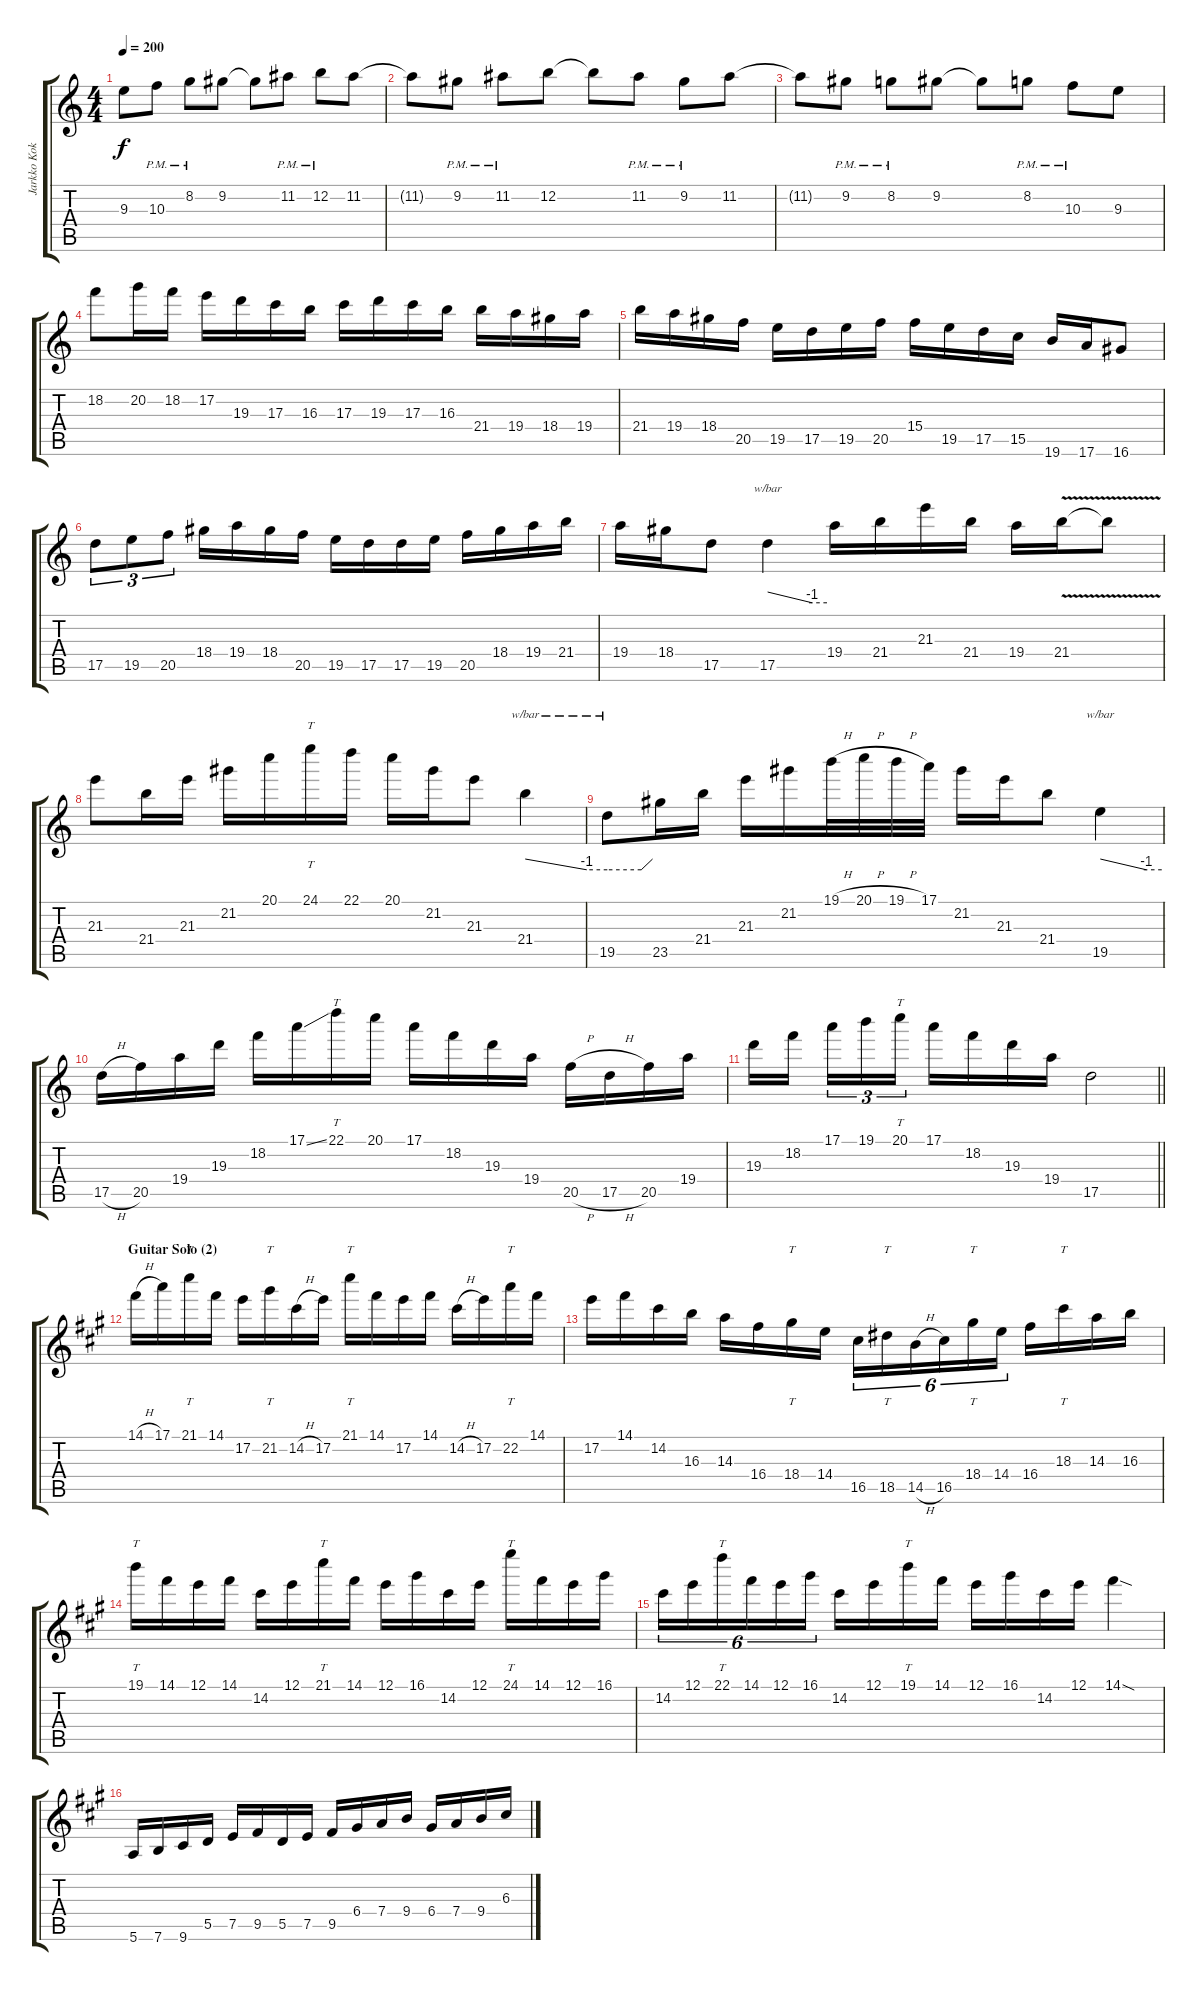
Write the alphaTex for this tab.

\track ("Jarkko Kokko (lead guitar)" "Jarkko Kok") {instrument distortionguitar}
\staff {score tabs}
\tuning (E4 B3 G3 D3 A2 E2) {hide}
\ts (4 4)
\tempo 200
\clef g2
\ks aminor
9.3{t}.8{dy f} 10.3{pm}.8 8.2{pm}.8 9.2.8 9.2{t}.8 11.2{pm}.8 12.2{pm}.8 11.2.8 |
11.2{t}.8 9.2{pm}.8 11.2{pm}.8 12.2.8 12.2{t}.8 11.2{pm}.8 9.2{pm}.8 11.2.8 |
11.2{t}.8 9.2{pm}.8 8.2{pm}.8 9.2.8 9.2{t}.8 8.2{pm}.8 10.3{pm}.8 9.3.8 |
18.2.8 20.2.16 18.2.16 17.2.16 19.3.16 17.3.16 16.3.16 17.3.16 19.3.16 17.3.16 16.3.16 21.4.16 19.4.16 18.4.16 19.4.16 |
21.4.16 19.4.16 18.4.16 20.5.16 19.5.16 17.5.16 19.5.16 20.5.16 15.4.16 19.5.16 17.5.16 15.5.16 19.6.16 17.6.16 16.6.8 |
17.5.8{tu (3 2)} 19.5.8{tu (3 2)} 20.5.8{tu (3 2)} 18.4.16 19.4.16 18.4.16 20.5.16 19.5.16 17.5.16 17.5.16 19.5.16 20.5.16 18.4.16 19.4.16 21.4.16 |
19.4.16 18.4.16 17.5.8 17.5.4{tbe (custom default 0 0 45 -4 60 -4)} 19.4.16 21.4.16 21.3.16 21.4.16 19.4.16 21.4{v}.16 21.4{t}.8 |
21.3.8 21.4.16 21.3.16 21.2.16 20.1.16 24.1.16{tt} 22.1.16 20.1.16 21.2.16 21.3.8 21.4.4{tbe (custom default 0 0 45 -4 60 -4)} |
19.5.8{tbe (custom default 0 -4 45 -4 60 0)} 23.5.16 21.4.16 21.3.16 21.2.16 19.1{h}.32 20.1{h}.32 19.1{h}.32 17.1.32 21.2.16 21.3.16 21.4.8 19.5.4{tbe (custom default 0 0 45 -4 60 -4)} |
17.5{h}.16 20.5.16 19.4.16 19.3.16 18.2.16 17.1{ss}.16 22.1.16{tt} 20.1.16 17.1.16 18.2.16 19.3.16 19.4.16 20.5{h}.16 17.5{h}.16 20.5.16 19.4.16 |
\barLineRight lightlight
19.3.16 18.2.16{beam splitsecondary} 17.1.16{tu (3 2)} 19.1.16{tu (3 2)} 20.1.16{tt tu (3 2)} 17.1.16 18.2.16 19.3.16 19.4.16 17.5.2 |
\section ("" "Guitar Solo (2)")
\ks f#minor
14.1{h}.16 17.1.16 21.1.16{tt} 14.1.16 17.2.16 21.2.16{tt} 14.2{h}.16 17.2.16 21.1.16{tt} 14.1.16 17.2.16 14.1.16 14.2{h}.16 17.2.16 22.2.16{tt} 14.1.16 |
17.2.16 14.1.16 14.2.16 16.3.16 14.3.16 16.4.16 18.4.16{tt} 14.4.16 16.5.16{tu (6 4)} 18.5.16{tt tu (6 4)} 14.5{h}.16{tu (6 4)} 16.5.16{tu (6 4)} 18.4.16{tt tu (6 4)} 14.4.16{tu (6 4)} 16.4.16 18.3.16{tt} 14.3.16 16.3.16 |
19.1.16{tt} 14.1.16 12.1.16 14.1.16 14.2.16 12.1.16 21.1.16{tt} 14.1.16 12.1.16 16.1.16 14.2.16 12.1.16 24.1.16{tt} 14.1.16 12.1.16 16.1.16 |
14.2.16{tu (6 4)} 12.1.16{tu (6 4)} 22.1.16{tt tu (6 4)} 14.1.16{tu (6 4)} 12.1.16{tu (6 4)} 16.1.16{tu (6 4)} 14.2.16 12.1.16 19.1.16{tt} 14.1.16 12.1.16 16.1.16 14.2.16 12.1.16 14.1{sod}.4 |
5.6.16 7.6.16 9.6.16 5.5.16 7.5.16 9.5.16 5.5.16 7.5.16 9.5.16 6.4.16 7.4.16 9.4.16 6.4.16 7.4.16 9.4.16 6.3.16
